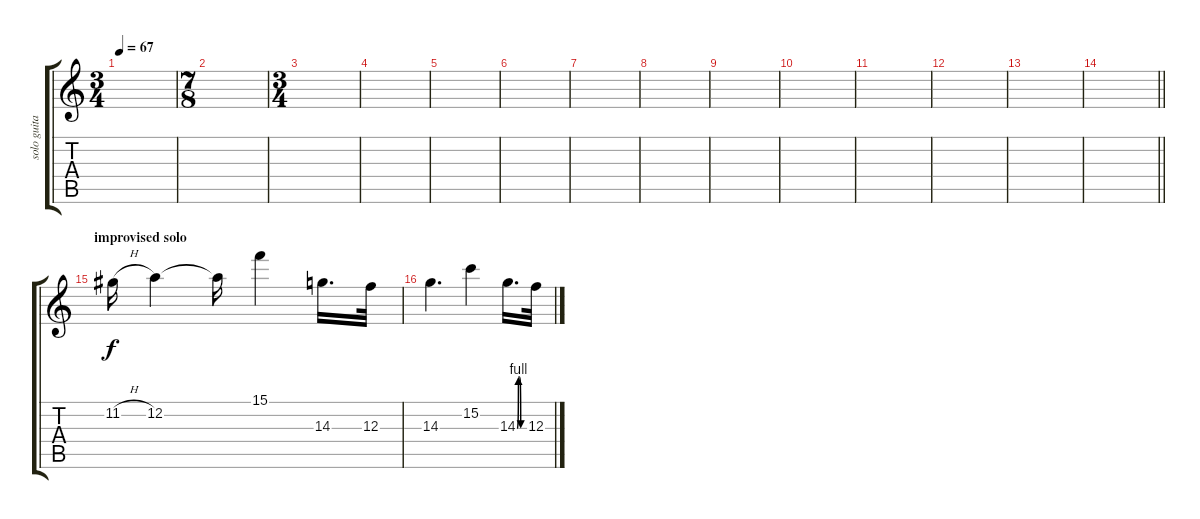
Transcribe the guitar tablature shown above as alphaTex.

\track ("solo guitar" "solo guita") {instrument overdrivenguitar}
\staff {score tabs}
\tuning (D4 A3 F3 C3 G2 D2) {hide}
\ts (3 4)
\tempo 67
\clef g2
\ks c
|
\ts (7 8)
|
\ts (3 4)
|
|
|
|
|
|
|
|
|
|
|
\barLineRight lightlight
|
\section ("" "improvised solo")
11.2{h}.16 12.2.4 12.2{t}.16 15.1.4 14.3.16{d} 12.3.32 |
14.3.4{d} 15.2.4 14.3{be (custom 0 0 10 4 20 4 30 0 60 0)}.16{d} 12.3.32
